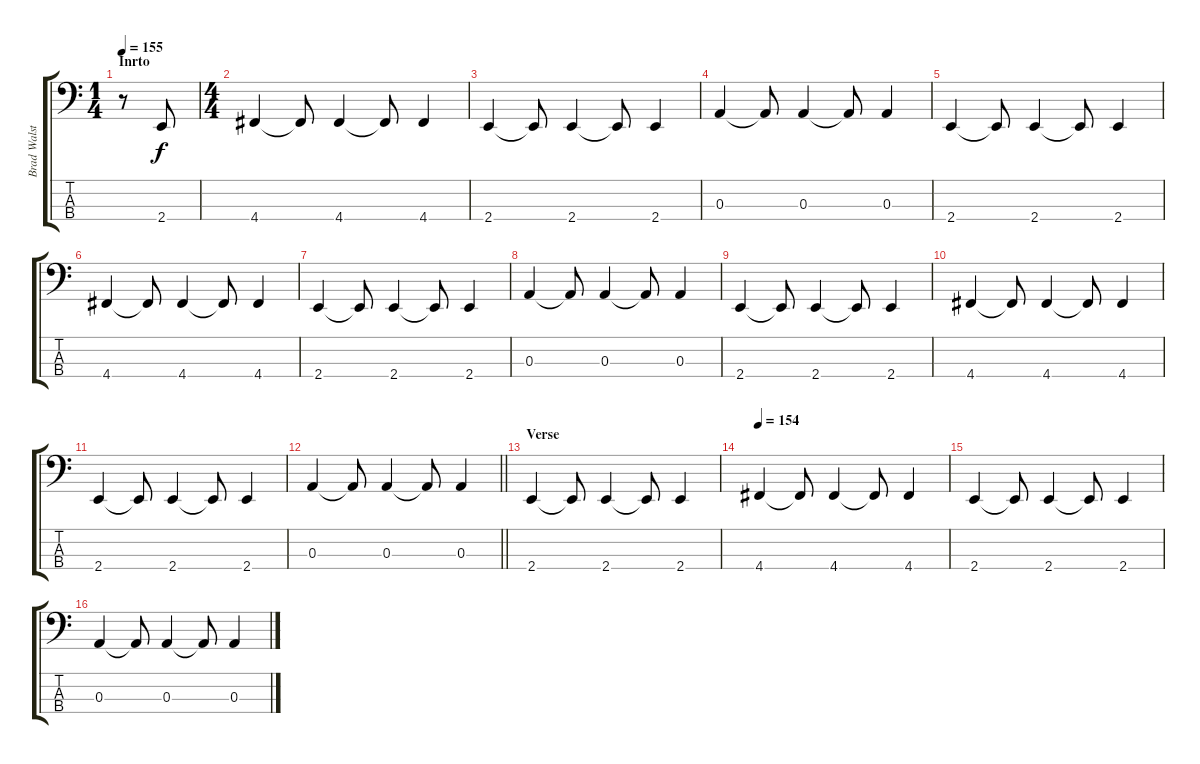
\track ("Brad Walst" "Brad Walst") {instrument electricbassfinger}
\staff {score tabs}
\tuning (G2 D2 A1 D1) {hide}
\ts (1 4)
\section ("" "Inrto")
\tempo 155
\clef f4
\ks c
r.8{dy f instrument electricbassfinger} 2.4.8 |
\ts (4 4)
4.4.4 4.4{t}.8 4.4.4 4.4{t}.8 4.4.4 |
2.4.4 2.4{t}.8 2.4.4 2.4{t}.8 2.4.4 |
0.3.4 0.3{t}.8 0.3.4 0.3{t}.8 0.3.4 |
2.4.4 2.4{t}.8 2.4.4 2.4{t}.8 2.4.4 |
4.4.4 4.4{t}.8 4.4.4 4.4{t}.8 4.4.4 |
2.4.4 2.4{t}.8 2.4.4 2.4{t}.8 2.4.4 |
0.3.4 0.3{t}.8 0.3.4 0.3{t}.8 0.3.4 |
2.4.4 2.4{t}.8 2.4.4 2.4{t}.8 2.4.4 |
4.4.4 4.4{t}.8 4.4.4 4.4{t}.8 4.4.4 |
2.4.4 2.4{t}.8 2.4.4 2.4{t}.8 2.4.4 |
\barLineRight lightlight
0.3.4 0.3{t}.8 0.3.4 0.3{t}.8 0.3.4 |
\section ("" "Verse ")
2.4.4 2.4{t}.8 2.4.4 2.4{t}.8 2.4.4 |
\tempo 154
4.4.4 4.4{t}.8 4.4.4 4.4{t}.8 4.4.4 |
2.4.4 2.4{t}.8 2.4.4 2.4{t}.8 2.4.4 |
0.3.4 0.3{t}.8 0.3.4 0.3{t}.8 0.3.4
